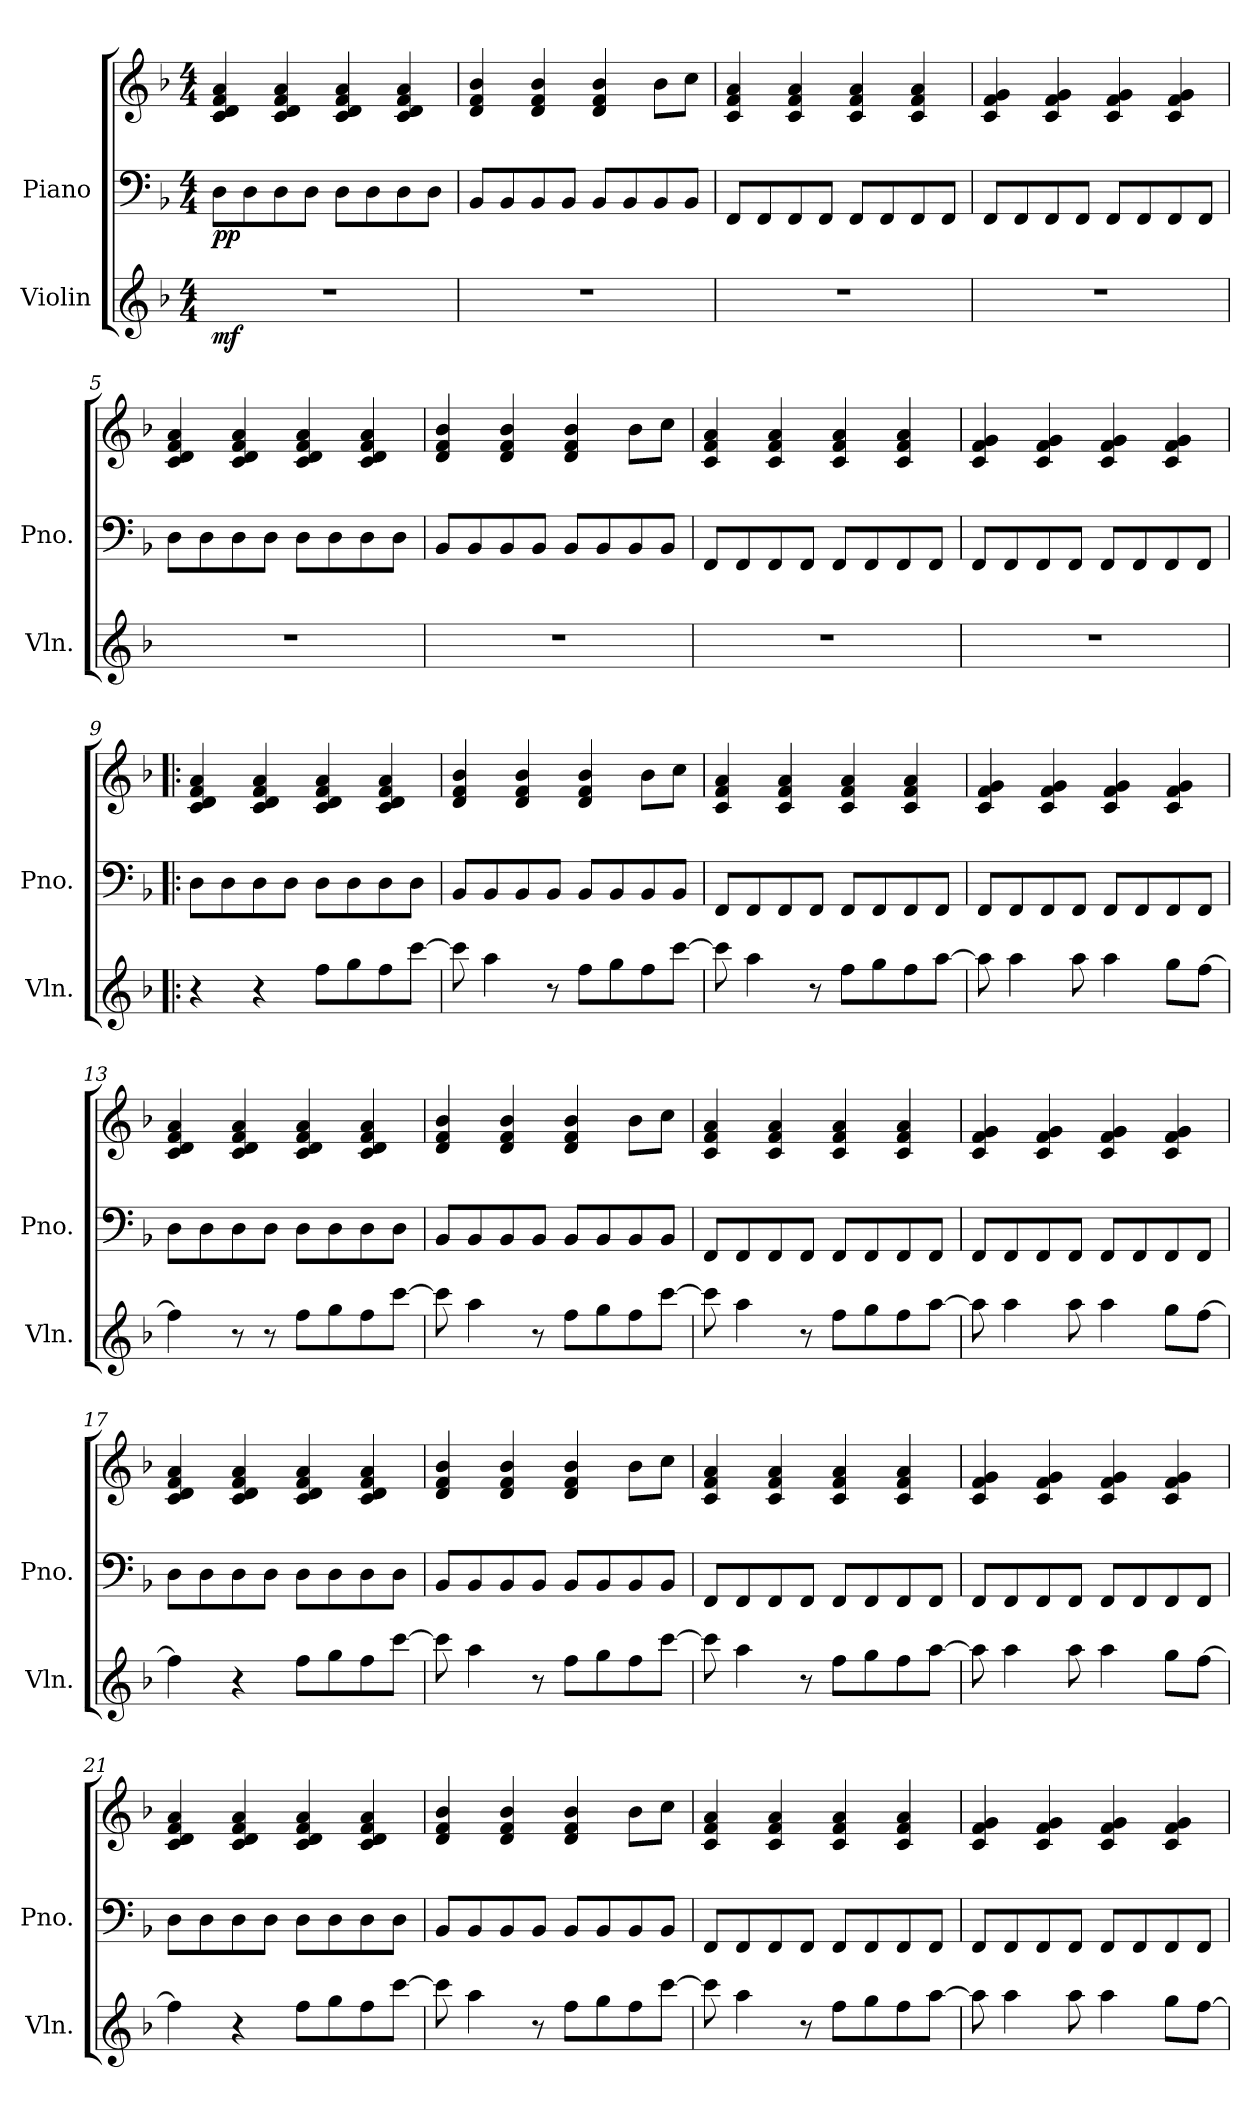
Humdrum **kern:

**kern	**dynam	**kern	**kern	**dynam
*part2	*part2	*part1	*part1	*part1
*staff3	*staff3	*staff2	*staff1	*staff1/2
*I"Violin	*	*I"Piano	*	*
*I'Vln.	*	*I'Pno.	*	*
*clefG2	*	*clefF4	*clefG2	*
*k[b-]	*	*k[b-]	*k[b-]	*
*M4/4	*	*M4/4	*M4/4	*
*MM72	*	*MM72	*MM72	*
=1	=1	=1	=1	=1
!	!LO:DY:b	!	!	!LO:DY:b=2
!	!	!	!	!LO:DY:n=1:b
1r	mf	8D\L	4c/ 4d/ 4f/ 4a/	p p
.	.	8D\	.	.
.	.	8D\	4c/ 4d/ 4f/ 4a/	.
.	.	8D\J	.	.
.	.	8D\L	4c/ 4d/ 4f/ 4a/	.
.	.	8D\	.	.
.	.	8D\	4c/ 4d/ 4f/ 4a/	.
.	.	8D\J	.	.
=2	=2	=2	=2	=2
1r	.	8BB-/L	4d/ 4f/ 4b-/	.
.	.	8BB-/	.	.
.	.	8BB-/	4d/ 4f/ 4b-/	.
.	.	8BB-/J	.	.
.	.	8BB-/L	4d/ 4f/ 4b-/	.
.	.	8BB-/	.	.
.	.	8BB-/	8b-\L	.
.	.	8BB-/J	8cc\J	.
=3	=3	=3	=3	=3
1r	.	8FF/L	4c/ 4f/ 4a/	.
.	.	8FF/	.	.
.	.	8FF/	4c/ 4f/ 4a/	.
.	.	8FF/J	.	.
.	.	8FF/L	4c/ 4f/ 4a/	.
.	.	8FF/	.	.
.	.	8FF/	4c/ 4f/ 4a/	.
.	.	8FF/J	.	.
=4	=4	=4	=4	=4
1r	.	8FF/L	4c/ 4f/ 4g/	.
.	.	8FF/	.	.
.	.	8FF/	4c/ 4f/ 4g/	.
.	.	8FF/J	.	.
.	.	8FF/L	4c/ 4f/ 4g/	.
.	.	8FF/	.	.
.	.	8FF/	4c/ 4f/ 4g/	.
.	.	8FF/J	.	.
!!LO:LB:g=z
=5	=5	=5	=5	=5
1r	.	8D\L	4c/ 4d/ 4f/ 4a/	.
.	.	8D\	.	.
.	.	8D\	4c/ 4d/ 4f/ 4a/	.
.	.	8D\J	.	.
.	.	8D\L	4c/ 4d/ 4f/ 4a/	.
.	.	8D\	.	.
.	.	8D\	4c/ 4d/ 4f/ 4a/	.
.	.	8D\J	.	.
=6	=6	=6	=6	=6
1r	.	8BB-/L	4d/ 4f/ 4b-/	.
.	.	8BB-/	.	.
.	.	8BB-/	4d/ 4f/ 4b-/	.
.	.	8BB-/J	.	.
.	.	8BB-/L	4d/ 4f/ 4b-/	.
.	.	8BB-/	.	.
.	.	8BB-/	8b-\L	.
.	.	8BB-/J	8cc\J	.
=7	=7	=7	=7	=7
1r	.	8FF/L	4c/ 4f/ 4a/	.
.	.	8FF/	.	.
.	.	8FF/	4c/ 4f/ 4a/	.
.	.	8FF/J	.	.
.	.	8FF/L	4c/ 4f/ 4a/	.
.	.	8FF/	.	.
.	.	8FF/	4c/ 4f/ 4a/	.
.	.	8FF/J	.	.
=8	=8	=8	=8	=8
1r	.	8FF/L	4c/ 4f/ 4g/	.
.	.	8FF/	.	.
.	.	8FF/	4c/ 4f/ 4g/	.
.	.	8FF/J	.	.
.	.	8FF/L	4c/ 4f/ 4g/	.
.	.	8FF/	.	.
.	.	8FF/	4c/ 4f/ 4g/	.
.	.	8FF/J	.	.
!!LO:LB:g=z
=9!|:	=9!|:	=9!|:	=9!|:	=9!|:
4r	.	8D\L	4c/ 4d/ 4f/ 4a/	.
.	.	8D\	.	.
4r	.	8D\	4c/ 4d/ 4f/ 4a/	.
.	.	8D\J	.	.
8ff\L	.	8D\L	4c/ 4d/ 4f/ 4a/	.
8gg\	.	8D\	.	.
8ff\	.	8D\	4c/ 4d/ 4f/ 4a/	.
[8ccc\J	.	8D\J	.	.
=10	=10	=10	=10	=10
8ccc\]	.	8BB-/L	4d/ 4f/ 4b-/	.
4aa\	.	8BB-/	.	.
.	.	8BB-/	4d/ 4f/ 4b-/	.
8r	.	8BB-/J	.	.
8ff\L	.	8BB-/L	4d/ 4f/ 4b-/	.
8gg\	.	8BB-/	.	.
8ff\	.	8BB-/	8b-\L	.
[8ccc\J	.	8BB-/J	8cc\J	.
=11	=11	=11	=11	=11
8ccc\]	.	8FF/L	4c/ 4f/ 4a/	.
4aa\	.	8FF/	.	.
.	.	8FF/	4c/ 4f/ 4a/	.
8r	.	8FF/J	.	.
8ff\L	.	8FF/L	4c/ 4f/ 4a/	.
8gg\	.	8FF/	.	.
8ff\	.	8FF/	4c/ 4f/ 4a/	.
[8aa\J	.	8FF/J	.	.
=12	=12	=12	=12	=12
8aa\]	.	8FF/L	4c/ 4f/ 4g/	.
4aa\	.	8FF/	.	.
.	.	8FF/	4c/ 4f/ 4g/	.
8aa\	.	8FF/J	.	.
4aa\	.	8FF/L	4c/ 4f/ 4g/	.
.	.	8FF/	.	.
8gg\L	.	8FF/	4c/ 4f/ 4g/	.
[8ff\J	.	8FF/J	.	.
!!LO:PB:g=z
=13	=13	=13	=13	=13
4ff\]	.	8D\L	4c/ 4d/ 4f/ 4a/	.
.	.	8D\	.	.
8r	.	8D\	4c/ 4d/ 4f/ 4a/	.
8r	.	8D\J	.	.
8ff\L	.	8D\L	4c/ 4d/ 4f/ 4a/	.
8gg\	.	8D\	.	.
8ff\	.	8D\	4c/ 4d/ 4f/ 4a/	.
[8ccc\J	.	8D\J	.	.
=14	=14	=14	=14	=14
8ccc\]	.	8BB-/L	4d/ 4f/ 4b-/	.
4aa\	.	8BB-/	.	.
.	.	8BB-/	4d/ 4f/ 4b-/	.
8r	.	8BB-/J	.	.
8ff\L	.	8BB-/L	4d/ 4f/ 4b-/	.
8gg\	.	8BB-/	.	.
8ff\	.	8BB-/	8b-\L	.
[8ccc\J	.	8BB-/J	8cc\J	.
=15	=15	=15	=15	=15
8ccc\]	.	8FF/L	4c/ 4f/ 4a/	.
4aa\	.	8FF/	.	.
.	.	8FF/	4c/ 4f/ 4a/	.
8r	.	8FF/J	.	.
8ff\L	.	8FF/L	4c/ 4f/ 4a/	.
8gg\	.	8FF/	.	.
8ff\	.	8FF/	4c/ 4f/ 4a/	.
[8aa\J	.	8FF/J	.	.
=16	=16	=16	=16	=16
8aa\]	.	8FF/L	4c/ 4f/ 4g/	.
4aa\	.	8FF/	.	.
.	.	8FF/	4c/ 4f/ 4g/	.
8aa\	.	8FF/J	.	.
4aa\	.	8FF/L	4c/ 4f/ 4g/	.
.	.	8FF/	.	.
8gg\L	.	8FF/	4c/ 4f/ 4g/	.
[8ff\J	.	8FF/J	.	.
!!LO:LB:g=z
=17	=17	=17	=17	=17
4ff\]	.	8D\L	4c/ 4d/ 4f/ 4a/	.
.	.	8D\	.	.
4r	.	8D\	4c/ 4d/ 4f/ 4a/	.
.	.	8D\J	.	.
8ff\L	.	8D\L	4c/ 4d/ 4f/ 4a/	.
8gg\	.	8D\	.	.
8ff\	.	8D\	4c/ 4d/ 4f/ 4a/	.
[8ccc\J	.	8D\J	.	.
=18	=18	=18	=18	=18
8ccc\]	.	8BB-/L	4d/ 4f/ 4b-/	.
4aa\	.	8BB-/	.	.
.	.	8BB-/	4d/ 4f/ 4b-/	.
8r	.	8BB-/J	.	.
8ff\L	.	8BB-/L	4d/ 4f/ 4b-/	.
8gg\	.	8BB-/	.	.
8ff\	.	8BB-/	8b-\L	.
[8ccc\J	.	8BB-/J	8cc\J	.
=19	=19	=19	=19	=19
8ccc\]	.	8FF/L	4c/ 4f/ 4a/	.
4aa\	.	8FF/	.	.
.	.	8FF/	4c/ 4f/ 4a/	.
8r	.	8FF/J	.	.
8ff\L	.	8FF/L	4c/ 4f/ 4a/	.
8gg\	.	8FF/	.	.
8ff\	.	8FF/	4c/ 4f/ 4a/	.
[8aa\J	.	8FF/J	.	.
=20	=20	=20	=20	=20
8aa\]	.	8FF/L	4c/ 4f/ 4g/	.
4aa\	.	8FF/	.	.
.	.	8FF/	4c/ 4f/ 4g/	.
8aa\	.	8FF/J	.	.
4aa\	.	8FF/L	4c/ 4f/ 4g/	.
.	.	8FF/	.	.
8gg\L	.	8FF/	4c/ 4f/ 4g/	.
[8ff\J	.	8FF/J	.	.
!!LO:LB:g=z
=21	=21	=21	=21	=21
4ff\]	.	8D\L	4c/ 4d/ 4f/ 4a/	.
.	.	8D\	.	.
4r	.	8D\	4c/ 4d/ 4f/ 4a/	.
.	.	8D\J	.	.
8ff\L	.	8D\L	4c/ 4d/ 4f/ 4a/	.
8gg\	.	8D\	.	.
8ff\	.	8D\	4c/ 4d/ 4f/ 4a/	.
[8ccc\J	.	8D\J	.	.
=22	=22	=22	=22	=22
8ccc\]	.	8BB-/L	4d/ 4f/ 4b-/	.
4aa\	.	8BB-/	.	.
.	.	8BB-/	4d/ 4f/ 4b-/	.
8r	.	8BB-/J	.	.
8ff\L	.	8BB-/L	4d/ 4f/ 4b-/	.
8gg\	.	8BB-/	.	.
8ff\	.	8BB-/	8b-\L	.
[8ccc\J	.	8BB-/J	8cc\J	.
=23	=23	=23	=23	=23
8ccc\]	.	8FF/L	4c/ 4f/ 4a/	.
4aa\	.	8FF/	.	.
.	.	8FF/	4c/ 4f/ 4a/	.
8r	.	8FF/J	.	.
8ff\L	.	8FF/L	4c/ 4f/ 4a/	.
8gg\	.	8FF/	.	.
8ff\	.	8FF/	4c/ 4f/ 4a/	.
[8aa\J	.	8FF/J	.	.
=24	=24	=24	=24	=24
8aa\]	.	8FF/L	4c/ 4f/ 4g/	.
4aa\	.	8FF/	.	.
.	.	8FF/	4c/ 4f/ 4g/	.
8aa\	.	8FF/J	.	.
4aa\	.	8FF/L	4c/ 4f/ 4g/	.
.	.	8FF/	.	.
8gg\L	.	8FF/	4c/ 4f/ 4g/	.
[8ff\J	.	8FF/J	.	.
=	=	=	=	=
*-	*-	*-	*-	*-
